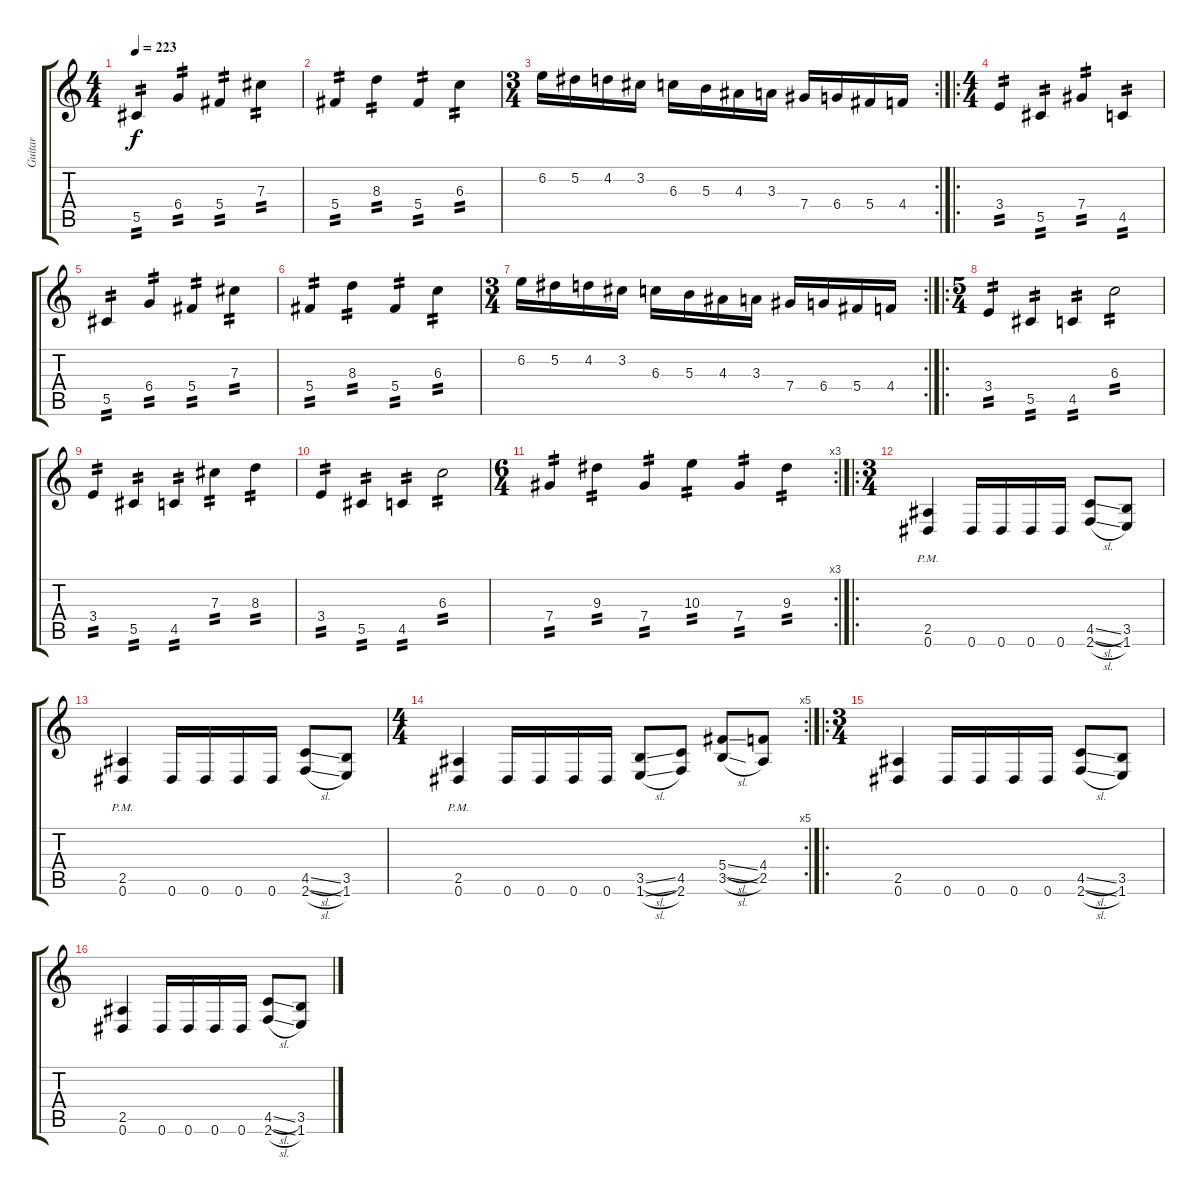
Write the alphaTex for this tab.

\track ("Guitar" "Guitar") {instrument distortionguitar}
\staff {score tabs}
\tuning (Eb4 Bb3 Gb3 Db3 Ab2 Eb2) {hide}
\ts (4 4)
\tempo 223
\clef g2
\ks c
5.5.4{tp 2 dy f} 6.4.4{tp 2} 5.4.4{tp 2} 7.3.4{tp 2} |
5.4.4{tp 2} 8.3.4{tp 2} 5.4.4{tp 2} 6.3.4{tp 2} |
\rc 2
\ts (3 4)
6.2.16 5.2.16 4.2.16 3.2.16 6.3.16 5.3.16 4.3.16 3.3.16 7.4.16 6.4.16 5.4.16 4.4.16 |
\ro
\ts (4 4)
3.4.4{tp 2} 5.5.4{tp 2} 7.4.4{tp 2} 4.5.4{tp 2} |
5.5.4{tp 2} 6.4.4{tp 2} 5.4.4{tp 2} 7.3.4{tp 2} |
5.4.4{tp 2} 8.3.4{tp 2} 5.4.4{tp 2} 6.3.4{tp 2} |
\rc 2
\ts (3 4)
6.2.16 5.2.16 4.2.16 3.2.16 6.3.16 5.3.16 4.3.16 3.3.16 7.4.16 6.4.16 5.4.16 4.4.16 |
\ro
\ts (5 4)
3.4.4{tp 2} 5.5.4{tp 2} 4.5.4{tp 2} 6.3.2{tp 2} |
3.4.4{tp 2} 5.5.4{tp 2} 4.5.4{tp 2} 7.3.4{tp 2} 8.3.4{tp 2} |
3.4.4{tp 2} 5.5.4{tp 2} 4.5.4{tp 2} 6.3.2{tp 2} |
\rc 3
\ts (6 4)
7.4.4{tp 2} 9.3.4{tp 2} 7.4.4{tp 2} 10.3.4{tp 2} 7.4.4{tp 2} 9.3.4{tp 2} |
\ro
\ts (3 4)
(2.5{pm} 0.6{pm}).4 0.6.16 0.6.16 0.6.16 0.6.16 (4.5{sl} 2.6{sl}).8 (3.5 1.6).8 |
(2.5{pm} 0.6{pm}).4 0.6.16 0.6.16 0.6.16 0.6.16 (4.5{sl} 2.6{sl}).8 (3.5 1.6).8 |
\rc 5
\ts (4 4)
(2.5{pm} 0.6{pm}).4 0.6.16 0.6.16 0.6.16 0.6.16 (3.5{sl} 1.6{sl}).8 (4.5 2.6).8 (5.4{sl} 3.5{sl}).8 (4.4 2.5).8 |
\ro
\ts (3 4)
(2.5 0.6).4 0.6.16 0.6.16 0.6.16 0.6.16 (4.5{sl} 2.6{sl}).8 (3.5 1.6).8 |
(2.5 0.6).4 0.6.16 0.6.16 0.6.16 0.6.16 (4.5{sl} 2.6{sl}).8 (3.5 1.6).8
